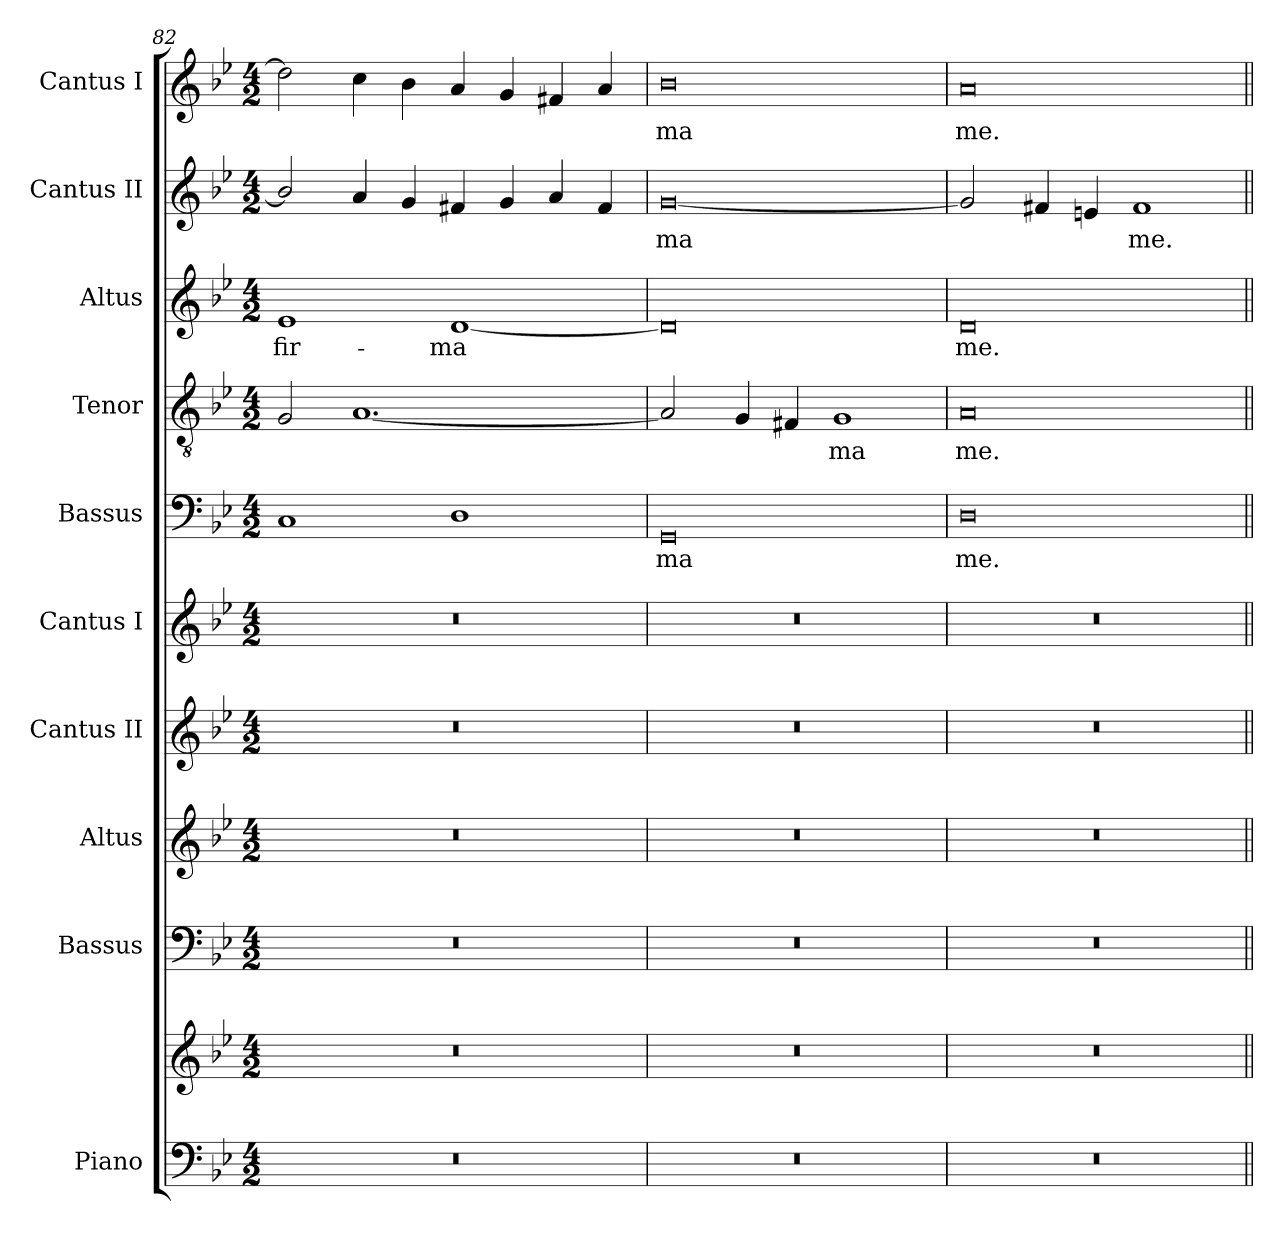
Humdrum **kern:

**kern	**kern	**kern	**kern	**kern	**kern	**kern	**text	**kern	**text	**kern	**text	**kern	**text	**kern	**text
*part10	*part10	*part9	*part8	*part7	*part6	*part5	*part5	*part4	*part4	*part3	*part3	*part2	*part2	*part1	*part1
*staff11	*staff10	*staff9	*staff8	*staff7	*staff6	*staff5	*staff5	*staff4	*staff4	*staff3	*staff3	*staff2	*staff2	*staff1	*staff1
*I"Piano	*	*I"Bassus	*I"Altus	*I"Cantus II	*I"Cantus I	*I"Bassus	*	*I"Tenor	*	*I"Altus	*	*I"Cantus II	*	*I"Cantus I	*
*I'Pno	*	*I'B.	*I'A.	*I'C.2	*I'C.1	*I'B.	*	*I'T.	*	*I'A.	*	*I'C.2	*	*I'C.1	*
*clefF4	*clefG2	*clefF4	*clefG2	*clefG2	*clefG2	*clefF4	*	*clefGv2	*	*clefG2	*	*clefG2	*	*clefG2	*
*	*	*	*	*	*	*	*	*ITrd7c12	*	*	*	*	*	*	*
*k[b-e-]	*k[b-e-]	*k[b-e-]	*k[b-e-]	*k[b-e-]	*k[b-e-]	*k[b-e-]	*	*k[b-e-]	*	*k[b-e-]	*	*k[b-e-]	*	*k[b-e-]	*
*B-:	*B-:	*B-:	*B-:	*B-:	*B-:	*B-:	*	*B-:	*	*B-:	*	*B-:	*	*B-:	*
*M4/2	*M4/2	*M4/2	*M4/2	*M4/2	*M4/2	*M4/2	*	*M4/2	*	*M4/2	*	*M4/2	*	*M4/2	*
=82	=82	=82	=82	=82	=82	=82	=82	=82	=82	=82	=82	=82	=82	=82	=82
!LO:N:vis=1	!LO:N:vis=1	!LO:N:vis=1	!LO:N:vis=1	!LO:N:vis=1	!LO:N:vis=1	!	!	!	!	!	!	!	!	!	!
!	!	!	!	!	!	!	!	!	!	!	!LO:LY:b:color=#000000	!	!	!	!
0r	0r	0r	0r	0r	0r	1Ci	.	2GGi/	.	1e-i	-ﬁr-	2b-i/]	.	2ddi\]	.
.	.	.	.	.	.	.	.	[1.AAi	.	.	.	4ai/	.	4cci\	.
.	.	.	.	.	.	.	.	.	.	.	.	4gi/	.	4b-i\	.
!	!	!	!	!	!	!	!	!	!	!	!LO:LY:b:color=#000000	!	!	!	!
.	.	.	.	.	.	1Di	.	.	.	[1di	-ma	4f#Xi/	.	4ai/	.
.	.	.	.	.	.	.	.	.	.	.	.	4gi/	.	4gi/	.
.	.	.	.	.	.	.	.	.	.	.	.	4ai/	.	4f#Xi/	.
.	.	.	.	.	.	.	.	.	.	.	.	4f#i/	.	4ai/	.
=83	=83	=83	=83	=83	=83	=83	=83	=83	=83	=83	=83	=83	=83	=83	=83
!LO:N:vis=1	!LO:N:vis=1	!LO:N:vis=1	!LO:N:vis=1	!LO:N:vis=1	!LO:N:vis=1	!	!	!	!	!	!	!	!	!	!
!	!	!	!	!	!	!	!LO:LY:b:color=#000000	!	!	!	!	!	!	!	!
!	!	!	!	!	!	!	!	!	!	!	!	!	!LO:LY:b:color=#000000	!	!
!	!	!	!	!	!	!	!	!	!	!	!	!	!	!	!LO:LY:b:color=#000000
0r	0r	0r	0r	0r	0r	0GGi	-ma	2AAi/]	.	0di]	.	[0gi	-ma	0b-i	-ma
.	.	.	.	.	.	.	.	4GGi/	.	.	.	.	.	.	.
.	.	.	.	.	.	.	.	4FF#Xi/	.	.	.	.	.	.	.
!	!	!	!	!	!	!	!	!	!LO:LY:b:color=#000000	!	!	!	!	!	!
.	.	.	.	.	.	.	.	1GGi	-ma	.	.	.	.	.	.
=84	=84	=84	=84	=84	=84	=84	=84	=84	=84	=84	=84	=84	=84	=84	=84
!LO:N:vis=1	!LO:N:vis=1	!LO:N:vis=1	!LO:N:vis=1	!LO:N:vis=1	!LO:N:vis=1	!	!	!	!	!	!	!	!	!	!
!	!	!	!	!	!	!	!LO:LY:b:color=#000000	!	!	!	!	!	!	!	!
!	!	!	!	!	!	!	!	!	!LO:LY:b:color=#000000	!	!	!	!	!	!
!	!	!	!	!	!	!	!	!	!	!	!LO:LY:b:color=#000000	!	!	!	!
!	!	!	!	!	!	!	!	!	!	!	!	!	!	!	!LO:LY:b:color=#000000
0r	0r	0r	0r	0r	0r	0Di	me.	0AAi	me.	0di	me.	2gi/]	.	0ai	me.
.	.	.	.	.	.	.	.	.	.	.	.	4f#Xi/	.	.	.
.	.	.	.	.	.	.	.	.	.	.	.	4eni/	.	.	.
!	!	!	!	!	!	!	!	!	!	!	!	!	!LO:LY:b:color=#000000	!	!
.	.	.	.	.	.	.	.	.	.	.	.	1f#i	me.	.	.
=||	=||	=||	=||	=||	=||	=||	=||	=||	=||	=||	=||	=||	=||	=||	=||
*-	*-	*-	*-	*-	*-	*-	*-	*-	*-	*-	*-	*-	*-	*-	*-
